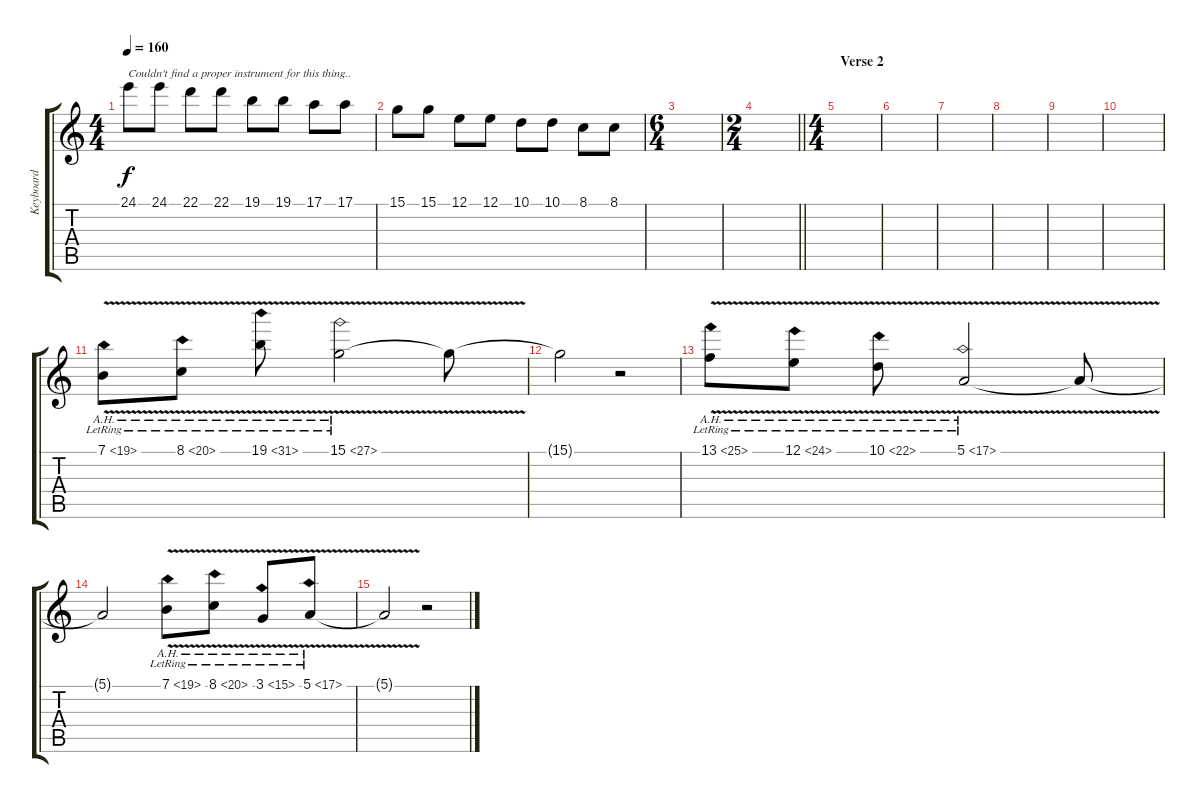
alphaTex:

\track ("Keyboard" "Keyboard") {instrument electricpiano1}
\staff {score tabs}
\tuning (E4 B3 G3 D3 A2 E2) {hide}
\ts (4 4)
\tempo 160
\clef g2
\ks c
24.1.8{txt "Couldn't find a proper instrument for this thing.." dy f} 24.1.8 22.1.8 22.1.8 19.1.8 19.1.8 17.1.8 17.1.8 |
15.1.8 15.1.8 12.1.8 12.1.8 10.1.8 10.1.8 8.1.8 8.1.8 |
\ts (6 4)
|
\ts (2 4)
\barLineRight lightlight
|
\ts (4 4)
\section ("" "Verse 2")
|
|
|
|
|
|
7.1{ah 12 v lr}.8 8.1{ah 12 v lr}.8 19.1{ah 12 v lr}.8 15.1{ah 12 v lr}.2 15.1{t}.8 |
15.1{t}.2 r.2 |
13.1{ah 12 v lr}.8 12.1{ah 12 v lr}.8 10.1{ah 12 v lr}.8 5.1{ah 12 v lr}.2 5.1{t}.8 |
5.1{t}.2 7.1{ah 12 v lr}.8 8.1{ah 12 v lr}.8 3.1{ah 12 v lr}.8 5.1{ah 12 v lr}.8 |
5.1{t}.2 r.2
